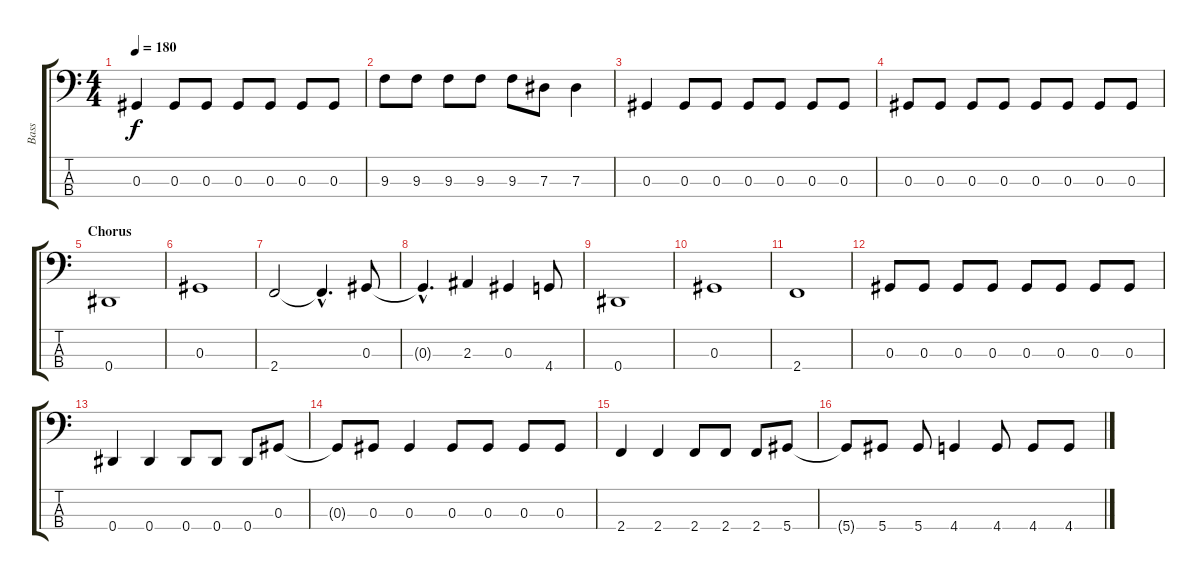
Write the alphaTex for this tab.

\track ("Bass" "Bass") {instrument electricbasspick}
\staff {score tabs}
\tuning (Gb2 Db2 Ab1 Eb1) {hide}
\ts (4 4)
\tempo 180
\clef f4
\ks c
0.3.4{dy f} 0.3.8 0.3.8 0.3.8 0.3.8 0.3.8 0.3.8 |
9.3.8 9.3.8 9.3.8 9.3.8 9.3.8 7.3.8 7.3.4 |
0.3.4 0.3.8 0.3.8 0.3.8 0.3.8 0.3.8 0.3.8 |
0.3.8 0.3.8 0.3.8 0.3.8 0.3.8 0.3.8 0.3.8 0.3.8 |
\section ("" "Chorus")
0.4.1 |
0.3.1 |
2.4.2 2.4{hac t}.4{d} 0.3.8 |
0.3{hac t}.4{d} 2.3.4 0.3.4 4.4.8 |
0.4.1 |
0.3.1 |
2.4.1 |
0.3.8 0.3.8 0.3.8 0.3.8 0.3.8 0.3.8 0.3.8 0.3.8 |
0.4.4 0.4.4 0.4.8 0.4.8 0.4.8 0.3.8 |
0.3{t}.8 0.3.8 0.3.4 0.3.8 0.3.8 0.3.8 0.3.8 |
2.4.4 2.4.4 2.4.8 2.4.8 2.4.8 5.4.8 |
5.4{t}.8 5.4.8 5.4.8 4.4.4 4.4.8 4.4.8 4.4.8
